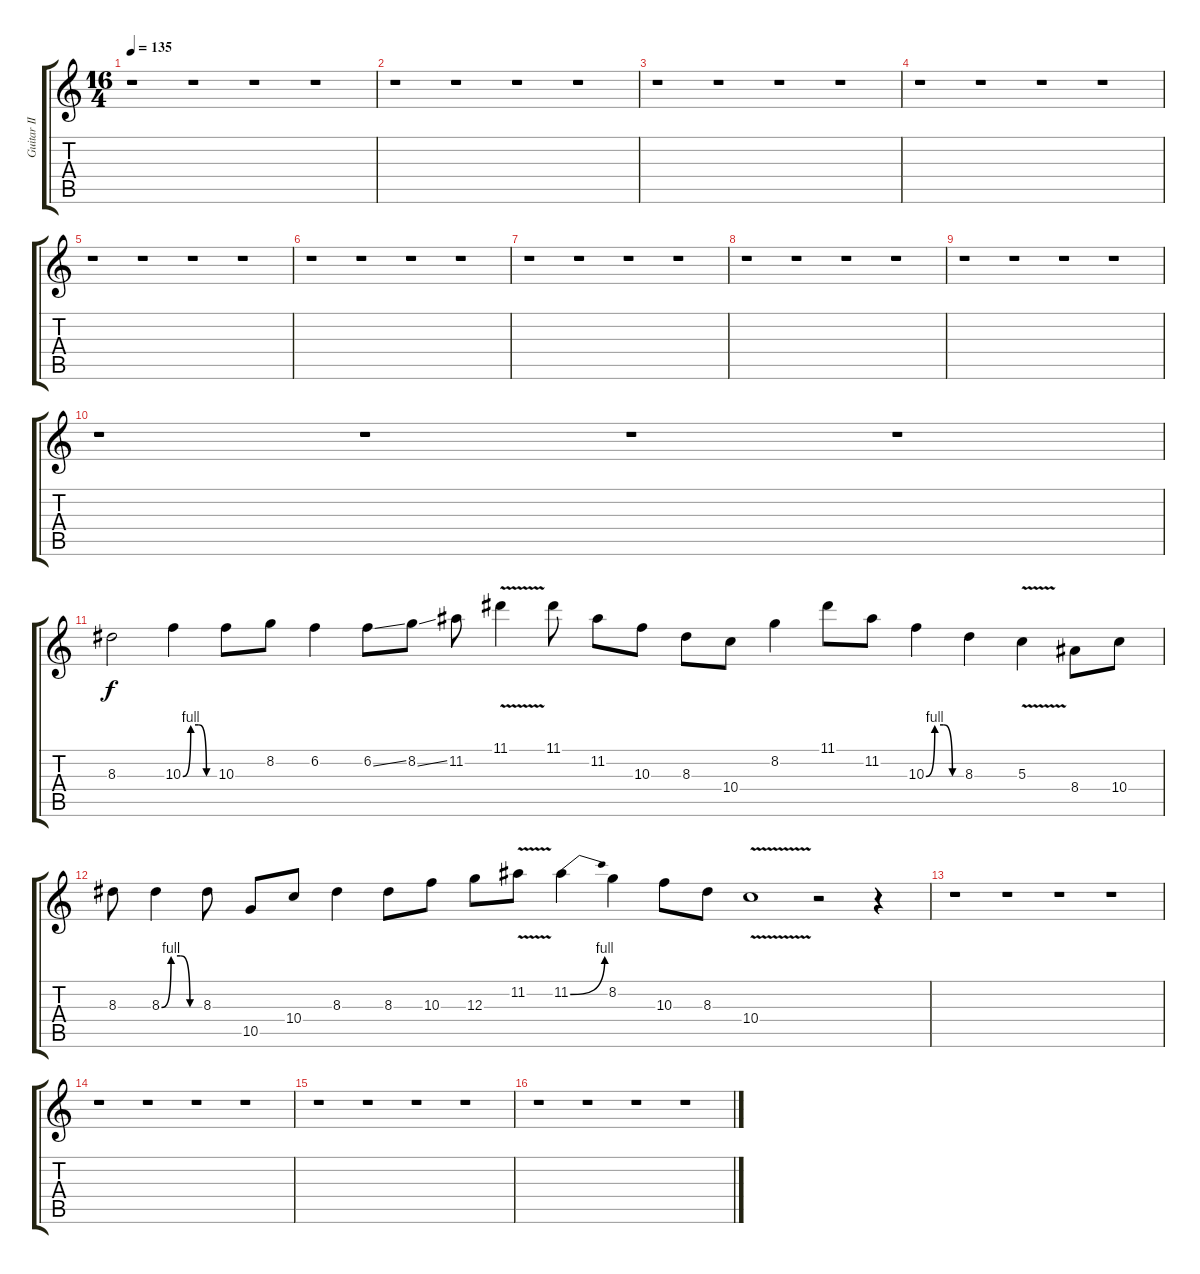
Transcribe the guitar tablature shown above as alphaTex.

\track ("Guitar II" "Guitar II") {instrument distortionguitar}
\staff {score tabs}
\tuning (E4 B3 G3 D3 A2 E2) {hide}
\ts (16 4)
\tempo 135
\clef g2
\ks c
r.1{dy f instrument distortionguitar} r.1 r.1 r.1 |
r.1 r.1 r.1 r.1 |
r.1 r.1 r.1 r.1 |
r.1 r.1 r.1 r.1 |
r.1 r.1 r.1 r.1 |
r.1 r.1 r.1 r.1 |
r.1 r.1 r.1 r.1 |
r.1 r.1 r.1 r.1 |
r.1 r.1 r.1 r.1 |
r.1 r.1 r.1 r.1 |
8.3.2 10.3{be (custom 0 0 15 4 30 4 45 0 60 0)}.4 10.3.8 8.2.8 6.2.4 6.2{ss}.8 8.2{ss}.8 11.2.8 11.1{v}.4 11.1.8 11.2.8 10.3.8 8.3.8 10.4.8 8.2.4 11.1.8 11.2.8 10.3{be (custom 0 0 15 4 30 4 45 0 60 0)}.4 8.3.4 5.3{v}.4 8.4.8 10.4.8 |
8.3.8 8.3{be (custom 0 0 15 4 30 4 45 0 60 0)}.4 8.3.8 10.5.8 10.4.8 8.3.4 8.3.8 10.3.8 12.3.8 11.2{v}.8 11.2{be (bend 0 0 60 4)}.4 8.2.4 10.3.8 8.3.8 10.4{v}.1 r.2 r.4 |
r.1 r.1 r.1 r.1 |
r.1 r.1 r.1 r.1 |
r.1 r.1 r.1 r.1 |
r.1 r.1 r.1 r.1
